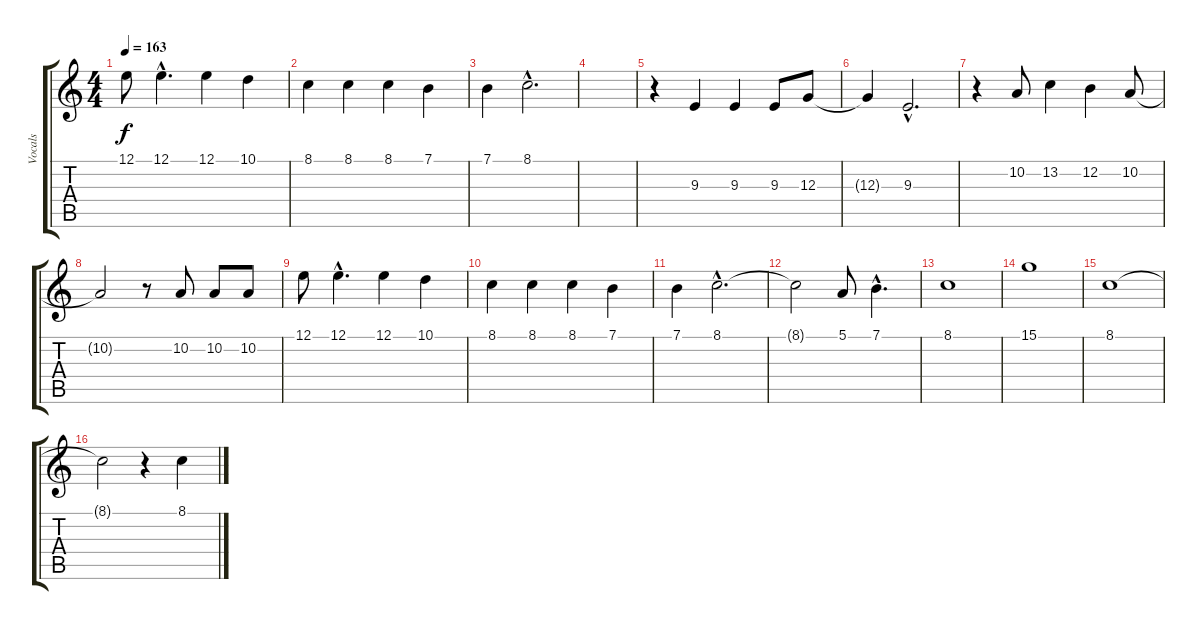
\track ("Vocals" "Vocals") {instrument violin}
\staff {score tabs}
\tuning (E4 B3 G3 D3 A2 E2) {hide}
\ts (4 4)
\tempo 163
\clef g2
\ks c
12.1.8{dy f} 12.1{hac}.4{d} 12.1.4 10.1.4 |
8.1.4 8.1.4 8.1.4 7.1.4 |
7.1.4 8.1{hac}.2{d} |
|
r.4 9.3.4 9.3.4 9.3.8 12.3.8 |
12.3{t}.4 9.3{hac}.2{d} |
r.4 10.2.8 13.2.4 12.2.4 10.2.8 |
10.2{t}.2 r.8 10.2.8 10.2.8 10.2.8 |
12.1.8 12.1{hac}.4{d} 12.1.4 10.1.4 |
8.1.4 8.1.4 8.1.4 7.1.4 |
7.1.4 8.1{hac}.2{d} |
8.1{t}.2 5.1.8 7.1{hac}.4{d} |
8.1.1 |
15.1.1 |
8.1.1 |
8.1{t}.2 r.4 8.1.4
